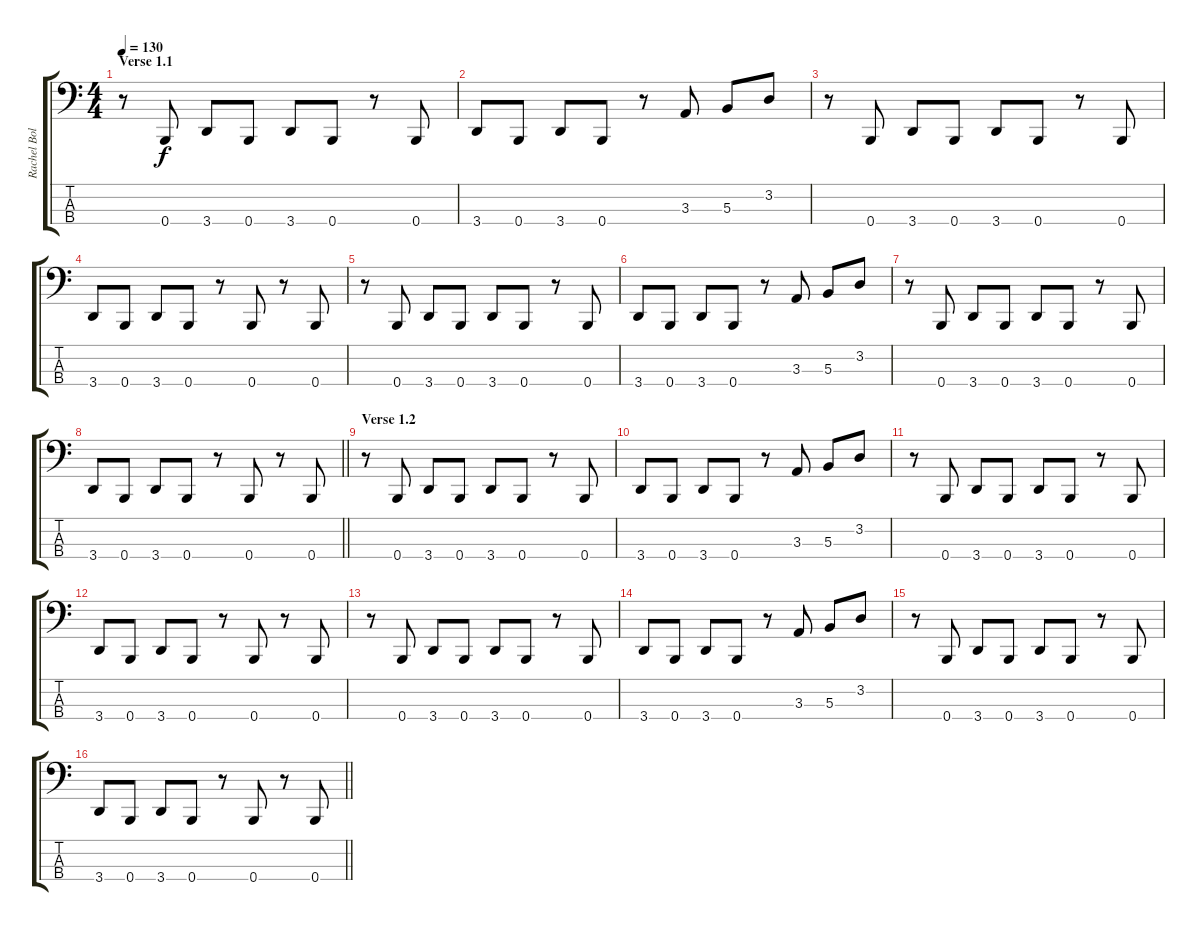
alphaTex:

\track ("Rachel Bolan" "Rachel Bol") {instrument electricbasspick}
\staff {score tabs}
\tuning (E2 B1 Gb1 B0) {hide}
\ts (4 4)
\section ("" "Verse 1.1")
\tempo 130
\clef f4
\ks c
r.8{dy f} 0.4.8 3.4.8 0.4.8 3.4.8 0.4.8 r.8 0.4.8 |
3.4.8 0.4.8 3.4.8 0.4.8 r.8 3.3.8 5.3.8 3.2.8 |
r.8 0.4.8 3.4.8 0.4.8 3.4.8 0.4.8 r.8 0.4.8 |
3.4.8 0.4.8 3.4.8 0.4.8 r.8 0.4.8 r.8 0.4.8 |
r.8 0.4.8 3.4.8 0.4.8 3.4.8 0.4.8 r.8 0.4.8 |
3.4.8 0.4.8 3.4.8 0.4.8 r.8 3.3.8 5.3.8 3.2.8 |
r.8 0.4.8 3.4.8 0.4.8 3.4.8 0.4.8 r.8 0.4.8 |
\barLineRight lightlight
3.4.8 0.4.8 3.4.8 0.4.8 r.8 0.4.8 r.8 0.4.8 |
\section ("" "Verse 1.2")
r.8 0.4.8 3.4.8 0.4.8 3.4.8 0.4.8 r.8 0.4.8 |
3.4.8 0.4.8 3.4.8 0.4.8 r.8 3.3.8 5.3.8 3.2.8 |
r.8 0.4.8 3.4.8 0.4.8 3.4.8 0.4.8 r.8 0.4.8 |
3.4.8 0.4.8 3.4.8 0.4.8 r.8 0.4.8 r.8 0.4.8 |
r.8 0.4.8 3.4.8 0.4.8 3.4.8 0.4.8 r.8 0.4.8 |
3.4.8 0.4.8 3.4.8 0.4.8 r.8 3.3.8 5.3.8 3.2.8 |
r.8 0.4.8 3.4.8 0.4.8 3.4.8 0.4.8 r.8 0.4.8 |
\barLineRight lightlight
3.4.8 0.4.8 3.4.8 0.4.8 r.8 0.4.8 r.8 0.4.8
